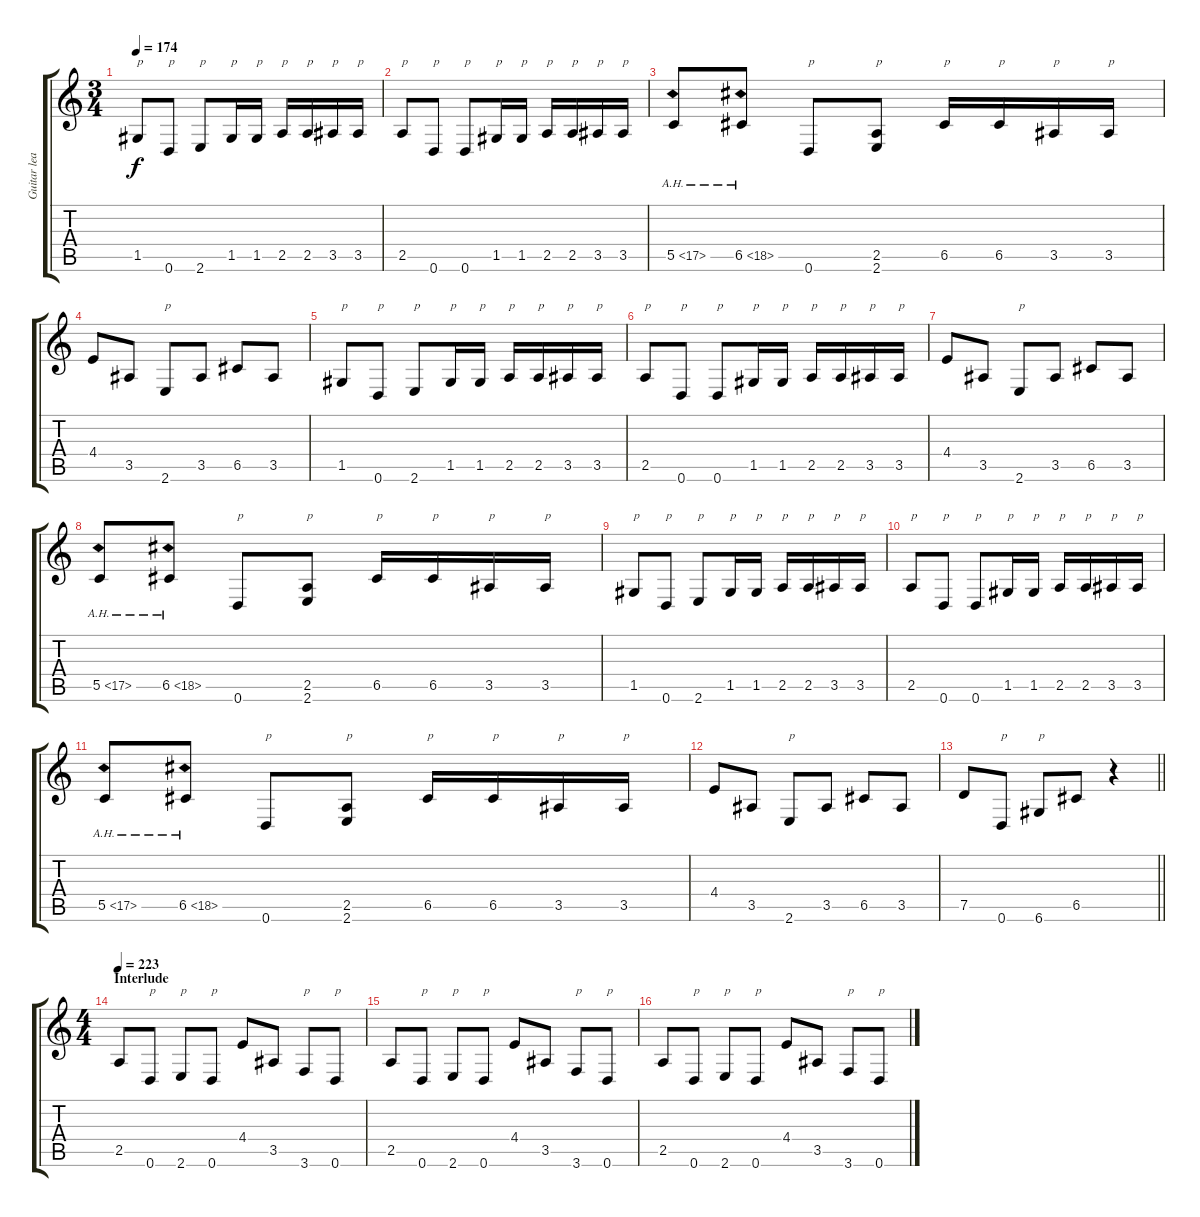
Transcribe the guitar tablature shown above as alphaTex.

\track ("Guitar lead 2" "Guitar lea") {instrument distortionguitar}
\staff {score tabs}
\tuning (D4 A3 F3 C3 G2 D2) {hide}
\ts (3 4)
\tempo 174
\clef g2
\ks c
1.5.8{txt "p" dy f} 0.6.8{txt "p"} 2.6.8{txt "p"} 1.5.16{txt "p"} 1.5.16{txt "p"} 2.5.16{txt "p"} 2.5.16{txt "p"} 3.5.16{txt "p"} 3.5.16{txt "p"} |
2.5.8{txt "p"} 0.6.8{txt "p"} 0.6.8{txt "p"} 1.5.16{txt "p"} 1.5.16{txt "p"} 2.5.16{txt "p"} 2.5.16{txt "p"} 3.5.16{txt "p"} 3.5.16{txt "p"} |
5.5{ah 12}.8 6.5{ah 12}.8 0.6.8{txt "p"} (2.5 2.6).8{txt "p"} 6.5.16{txt "p"} 6.5.16{txt "p"} 3.5.16{txt "p"} 3.5.16{txt "p"} |
4.4.8 3.5.8 2.6.8{txt "p"} 3.5.8 6.5.8 3.5.8 |
1.5.8{txt "p"} 0.6.8{txt "p"} 2.6.8{txt "p"} 1.5.16{txt "p"} 1.5.16{txt "p"} 2.5.16{txt "p"} 2.5.16{txt "p"} 3.5.16{txt "p"} 3.5.16{txt "p"} |
2.5.8{txt "p"} 0.6.8{txt "p"} 0.6.8{txt "p"} 1.5.16{txt "p"} 1.5.16{txt "p"} 2.5.16{txt "p"} 2.5.16{txt "p"} 3.5.16{txt "p"} 3.5.16{txt "p"} |
4.4.8 3.5.8 2.6.8{txt "p"} 3.5.8 6.5.8 3.5.8 |
5.5{ah 12}.8 6.5{ah 12}.8 0.6.8{txt "p"} (2.5 2.6).8{txt "p"} 6.5.16{txt "p"} 6.5.16{txt "p"} 3.5.16{txt "p"} 3.5.16{txt "p"} |
1.5.8{txt "p"} 0.6.8{txt "p"} 2.6.8{txt "p"} 1.5.16{txt "p"} 1.5.16{txt "p"} 2.5.16{txt "p"} 2.5.16{txt "p"} 3.5.16{txt "p"} 3.5.16{txt "p"} |
2.5.8{txt "p"} 0.6.8{txt "p"} 0.6.8{txt "p"} 1.5.16{txt "p"} 1.5.16{txt "p"} 2.5.16{txt "p"} 2.5.16{txt "p"} 3.5.16{txt "p"} 3.5.16{txt "p"} |
5.5{ah 12}.8 6.5{ah 12}.8 0.6.8{txt "p"} (2.5 2.6).8{txt "p"} 6.5.16{txt "p"} 6.5.16{txt "p"} 3.5.16{txt "p"} 3.5.16{txt "p"} |
4.4.8 3.5.8 2.6.8{txt "p"} 3.5.8 6.5.8 3.5.8 |
\barLineRight lightlight
7.5.8 0.6.8{txt "p"} 6.6.8{txt "p"} 6.5.8 r.4 |
\ts (4 4)
\section ("" "Interlude")
\tempo 223
2.5.8 0.6.8{txt "p"} 2.6.8{txt "p"} 0.6.8{txt "p"} 4.4.8 3.5.8 3.6.8{txt "p"} 0.6.8{txt "p"} |
2.5.8 0.6.8{txt "p"} 2.6.8{txt "p"} 0.6.8{txt "p"} 4.4.8 3.5.8 3.6.8{txt "p"} 0.6.8{txt "p"} |
2.5.8 0.6.8{txt "p"} 2.6.8{txt "p"} 0.6.8{txt "p"} 4.4.8 3.5.8 3.6.8{txt "p"} 0.6.8{txt "p"}
